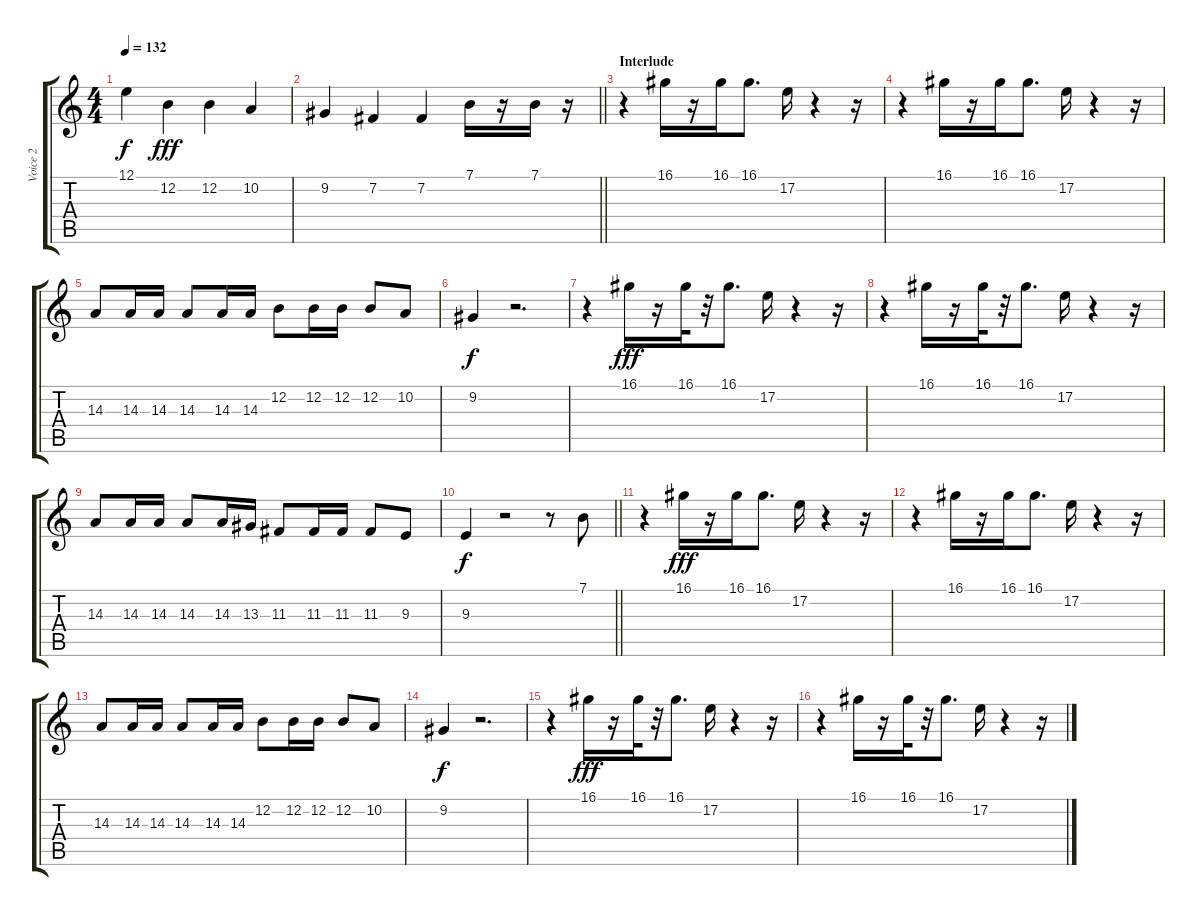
\track ("Voice 2" "Voice 2") {instrument rockorgan}
\staff {score tabs}
\tuning (E4 B3 G3 D3 A2 E2) {hide}
\ts (4 4)
\tempo 132
\clef g2
\ks c
12.1{t}.4{dy f} 12.2.4{dy fff} 12.2.4 10.2.4 |
\barLineRight lightlight
9.2.4 7.2.4 7.2.4 7.1.16 r.16 7.1.16 r.16 |
\section ("" "Interlude")
r.4 16.1.16 r.16 16.1.16 16.1.8{d} 17.2.16 r.4 r.16 |
r.4 16.1.16 r.16 16.1.16 16.1.8{d} 17.2.16 r.4 r.16 |
14.3.8 14.3.16 14.3.16 14.3.8 14.3.16 14.3.16 12.2.8 12.2.16 12.2.16 12.2.8 10.2.8 |
9.2.4{dy f} r.2{d} |
r.4 16.1.16{dy fff} r.16 16.1.32 r.32 16.1.8{d} 17.2.16 r.4 r.16 |
r.4 16.1.16 r.16 16.1.32 r.32 16.1.8{d} 17.2.16 r.4 r.16 |
14.3.8 14.3.16 14.3.16 14.3.8 14.3.16 13.3.16 11.3.8 11.3.16 11.3.16 11.3.8 9.3.8 |
\barLineRight lightlight
9.3.4{dy f} r.2 r.8 7.1.8 |
r.4 16.1.16{dy fff} r.16 16.1.16 16.1.8{d} 17.2.16 r.4 r.16 |
r.4 16.1.16 r.16 16.1.16 16.1.8{d} 17.2.16 r.4 r.16 |
14.3.8 14.3.16 14.3.16 14.3.8 14.3.16 14.3.16 12.2.8 12.2.16 12.2.16 12.2.8 10.2.8 |
9.2.4{dy f} r.2{d} |
r.4 16.1.16{dy fff} r.16 16.1.32 r.32 16.1.8{d} 17.2.16 r.4 r.16 |
r.4 16.1.16 r.16 16.1.32 r.32 16.1.8{d} 17.2.16 r.4 r.16
